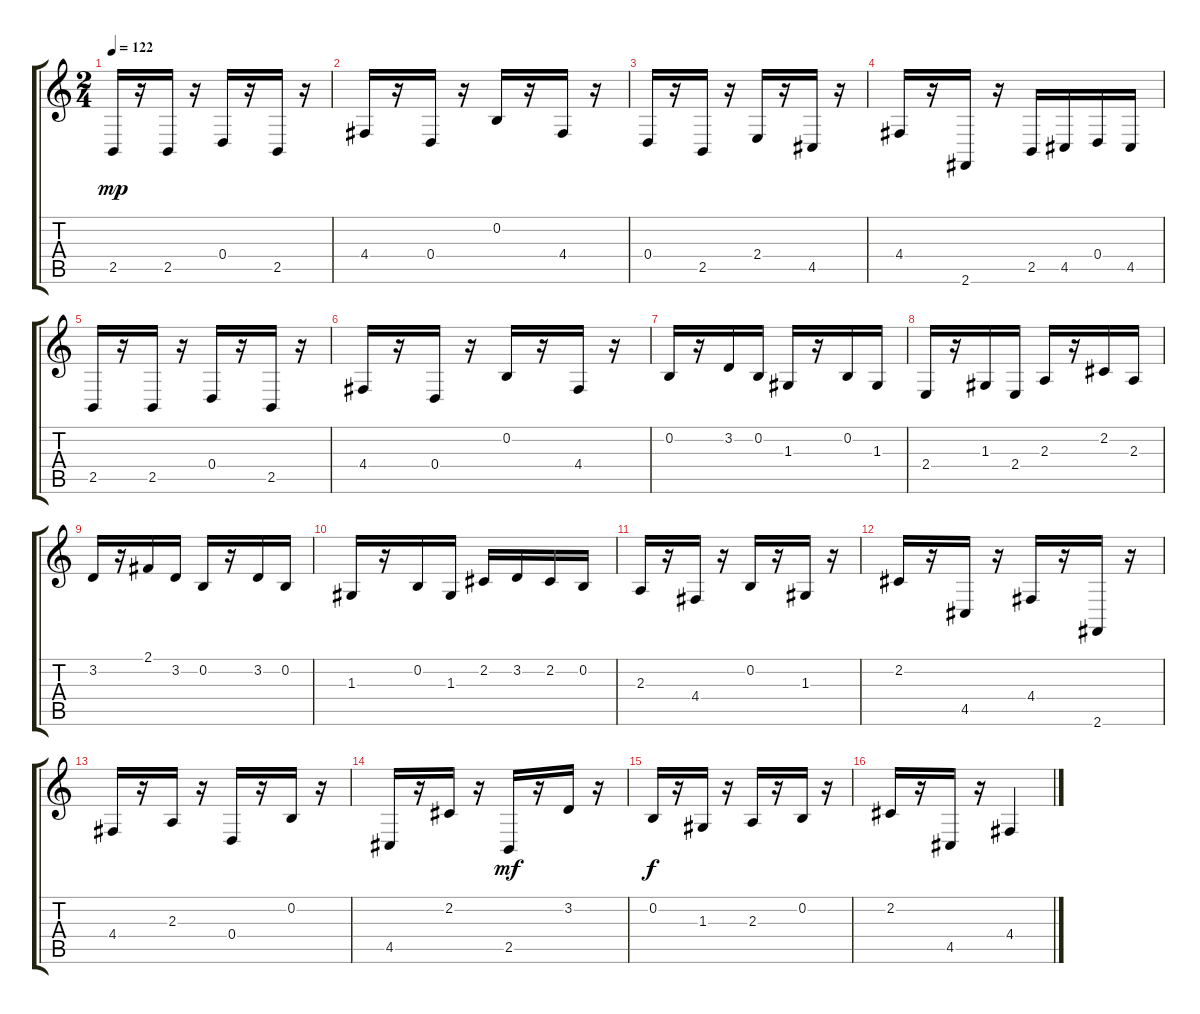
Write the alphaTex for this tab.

\track "" {instrument stringensemble1}
\staff {score tabs}
\tuning (E4 B3 G3 D3 A2 E2) {hide}
\ts (2 4)
\tempo 122
\clef g2
\ks c
2.5.16{dy mp} r.16 2.5.16 r.16 0.4.16 r.16 2.5.16 r.16 |
4.4.16 r.16 0.4.16 r.16 0.2.16 r.16 4.4.16 r.16 |
0.4.16 r.16 2.5.16 r.16 2.4.16 r.16 4.5.16 r.16 |
4.4.16 r.16 2.6.16 r.16 2.5.16 4.5.16 0.4.16 4.5.16 |
2.5.16 r.16 2.5.16 r.16 0.4.16 r.16 2.5.16 r.16 |
4.4.16 r.16 0.4.16 r.16 0.2.16 r.16 4.4.16 r.16 |
0.2.16 r.16 3.2.16 0.2.16 1.3.16 r.16 0.2.16 1.3.16 |
2.4.16 r.16 1.3.16 2.4.16 2.3.16 r.16 2.2.16 2.3.16 |
3.2.16 r.16 2.1.16 3.2.16 0.2.16 r.16 3.2.16 0.2.16 |
1.3.16 r.16 0.2.16 1.3.16 2.2.16 3.2.16 2.2.16 0.2.16 |
2.3.16 r.16 4.4.16 r.16 0.2.16 r.16 1.3.16 r.16 |
2.2.16 r.16 4.5.16 r.16 4.4.16 r.16 2.6.16 r.16 |
4.4.16 r.16 2.3.16 r.16 0.4.16 r.16 0.2.16 r.16 |
4.5.16 r.16 2.2.16 r.16 2.5.16{dy mf} r.16 3.2.16 r.16 |
0.2.16{dy f} r.16 1.3.16 r.16 2.3.16 r.16 0.2.16 r.16 |
2.2.16 r.16 4.5.16 r.16 4.4.4
